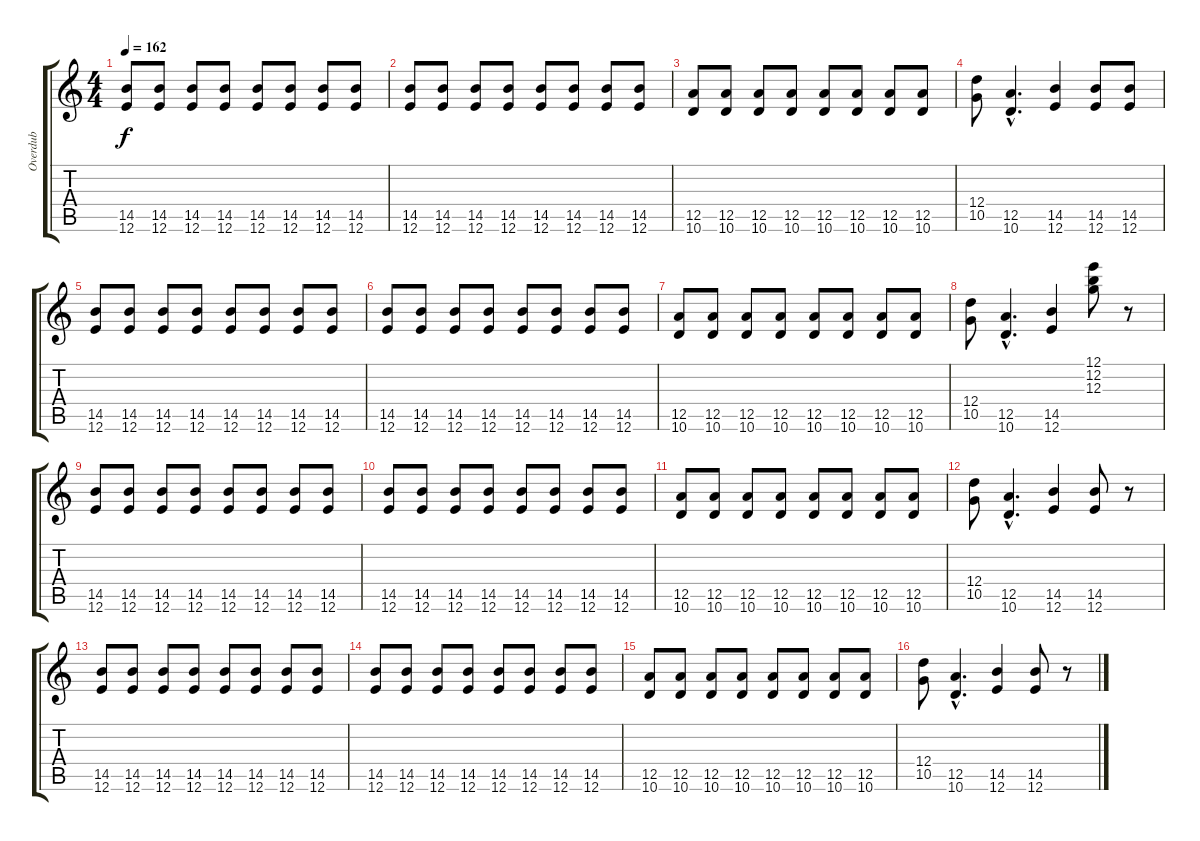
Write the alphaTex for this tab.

\track ("Overdub" "Overdub") {instrument electricguitarjazz}
\staff {score tabs}
\tuning (E4 B3 G3 D3 A2 E2) {hide}
\ts (4 4)
\tempo 162
\clef g2
\ks c
(14.5 12.6).8{dy f} (14.5 12.6).8 (14.5 12.6).8 (14.5 12.6).8 (14.5 12.6).8 (14.5 12.6).8 (14.5 12.6).8 (14.5 12.6).8 |
(14.5 12.6).8 (14.5 12.6).8 (14.5 12.6).8 (14.5 12.6).8 (14.5 12.6).8 (14.5 12.6).8 (14.5 12.6).8 (14.5 12.6).8 |
(12.5 10.6).8 (12.5 10.6).8 (12.5 10.6).8 (12.5 10.6).8 (12.5 10.6).8 (12.5 10.6).8 (12.5 10.6).8 (12.5 10.6).8 |
(12.4 10.5).8 (12.5{hac} 10.6{hac}).4{d} (14.5 12.6).4 (14.5 12.6).8 (14.5 12.6).8 |
(14.5 12.6).8 (14.5 12.6).8 (14.5 12.6).8 (14.5 12.6).8 (14.5 12.6).8 (14.5 12.6).8 (14.5 12.6).8 (14.5 12.6).8 |
(14.5 12.6).8 (14.5 12.6).8 (14.5 12.6).8 (14.5 12.6).8 (14.5 12.6).8 (14.5 12.6).8 (14.5 12.6).8 (14.5 12.6).8 |
(12.5 10.6).8 (12.5 10.6).8 (12.5 10.6).8 (12.5 10.6).8 (12.5 10.6).8 (12.5 10.6).8 (12.5 10.6).8 (12.5 10.6).8 |
(12.4 10.5).8 (12.5{hac} 10.6{hac}).4{d} (14.5 12.6).4 (12.1 12.2 12.3).8 r.8 |
(14.5 12.6).8 (14.5 12.6).8 (14.5 12.6).8 (14.5 12.6).8 (14.5 12.6).8 (14.5 12.6).8 (14.5 12.6).8 (14.5 12.6).8 |
(14.5 12.6).8 (14.5 12.6).8 (14.5 12.6).8 (14.5 12.6).8 (14.5 12.6).8 (14.5 12.6).8 (14.5 12.6).8 (14.5 12.6).8 |
(12.5 10.6).8 (12.5 10.6).8 (12.5 10.6).8 (12.5 10.6).8 (12.5 10.6).8 (12.5 10.6).8 (12.5 10.6).8 (12.5 10.6).8 |
(12.4 10.5).8 (12.5{hac} 10.6{hac}).4{d} (14.5 12.6).4 (14.5 12.6).8 r.8 |
(14.5 12.6).8 (14.5 12.6).8 (14.5 12.6).8 (14.5 12.6).8 (14.5 12.6).8 (14.5 12.6).8 (14.5 12.6).8 (14.5 12.6).8 |
(14.5 12.6).8 (14.5 12.6).8 (14.5 12.6).8 (14.5 12.6).8 (14.5 12.6).8 (14.5 12.6).8 (14.5 12.6).8 (14.5 12.6).8 |
(12.5 10.6).8 (12.5 10.6).8 (12.5 10.6).8 (12.5 10.6).8 (12.5 10.6).8 (12.5 10.6).8 (12.5 10.6).8 (12.5 10.6).8 |
(12.4 10.5).8 (12.5{hac} 10.6{hac}).4{d} (14.5 12.6).4 (14.5 12.6).8 r.8
